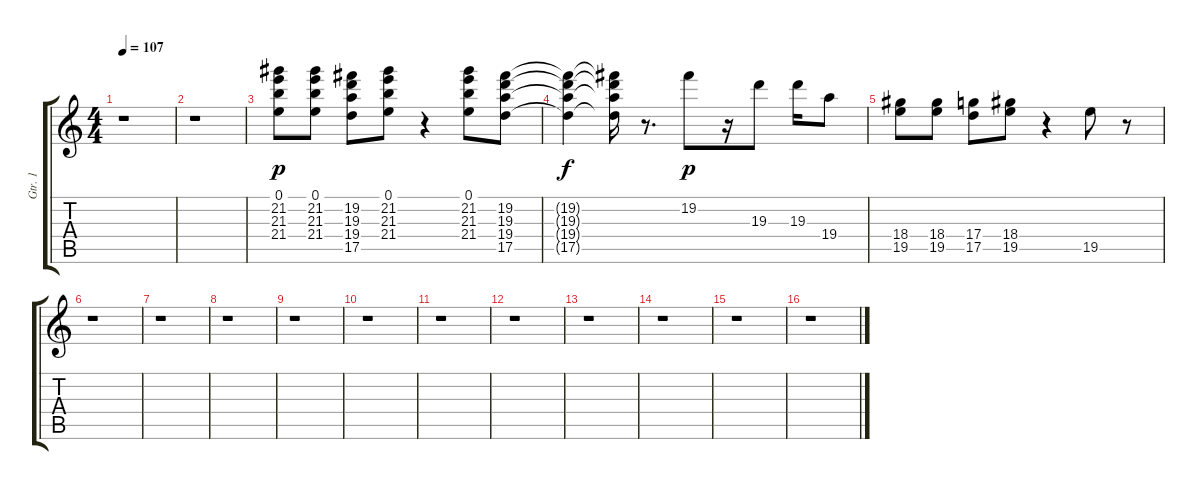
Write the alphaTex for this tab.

\track ("Gtr. 1" "Gtr. 1") {instrument electricguitarjazz}
\staff {score tabs}
\tuning (E4 B3 G3 D3 A2 E2) {hide}
\ts (4 4)
\tempo 107
\clef g2
\ks c
r.1{dy p} |
r.1 |
(0.1 21.2 21.3 21.4).8 (0.1 21.2 21.3 21.4).8 (19.2 19.3 19.4 17.5).8 (0.1 21.2 21.3 21.4).8 r.4 (0.1 21.2 21.3 21.4).8 (19.2 19.3 19.4 17.5).8 |
(19.2{t} 19.3{t} 19.4{t} 17.5{t}).4{dy f} (19.2{t} 19.3{t} 19.4{t} 17.5{t}).16 r.8{d} 19.2.8{dy p} r.16 19.3.8 19.3.16 19.4.8 |
(18.4 19.5).8 (18.4 19.5).8 (17.4 17.5).8 (18.4 19.5).8 r.4 19.5.8 r.8 |
r.1 |
r.1 |
r.1 |
r.1 |
r.1 |
r.1 |
r.1 |
r.1 |
r.1 |
r.1 |
r.1
